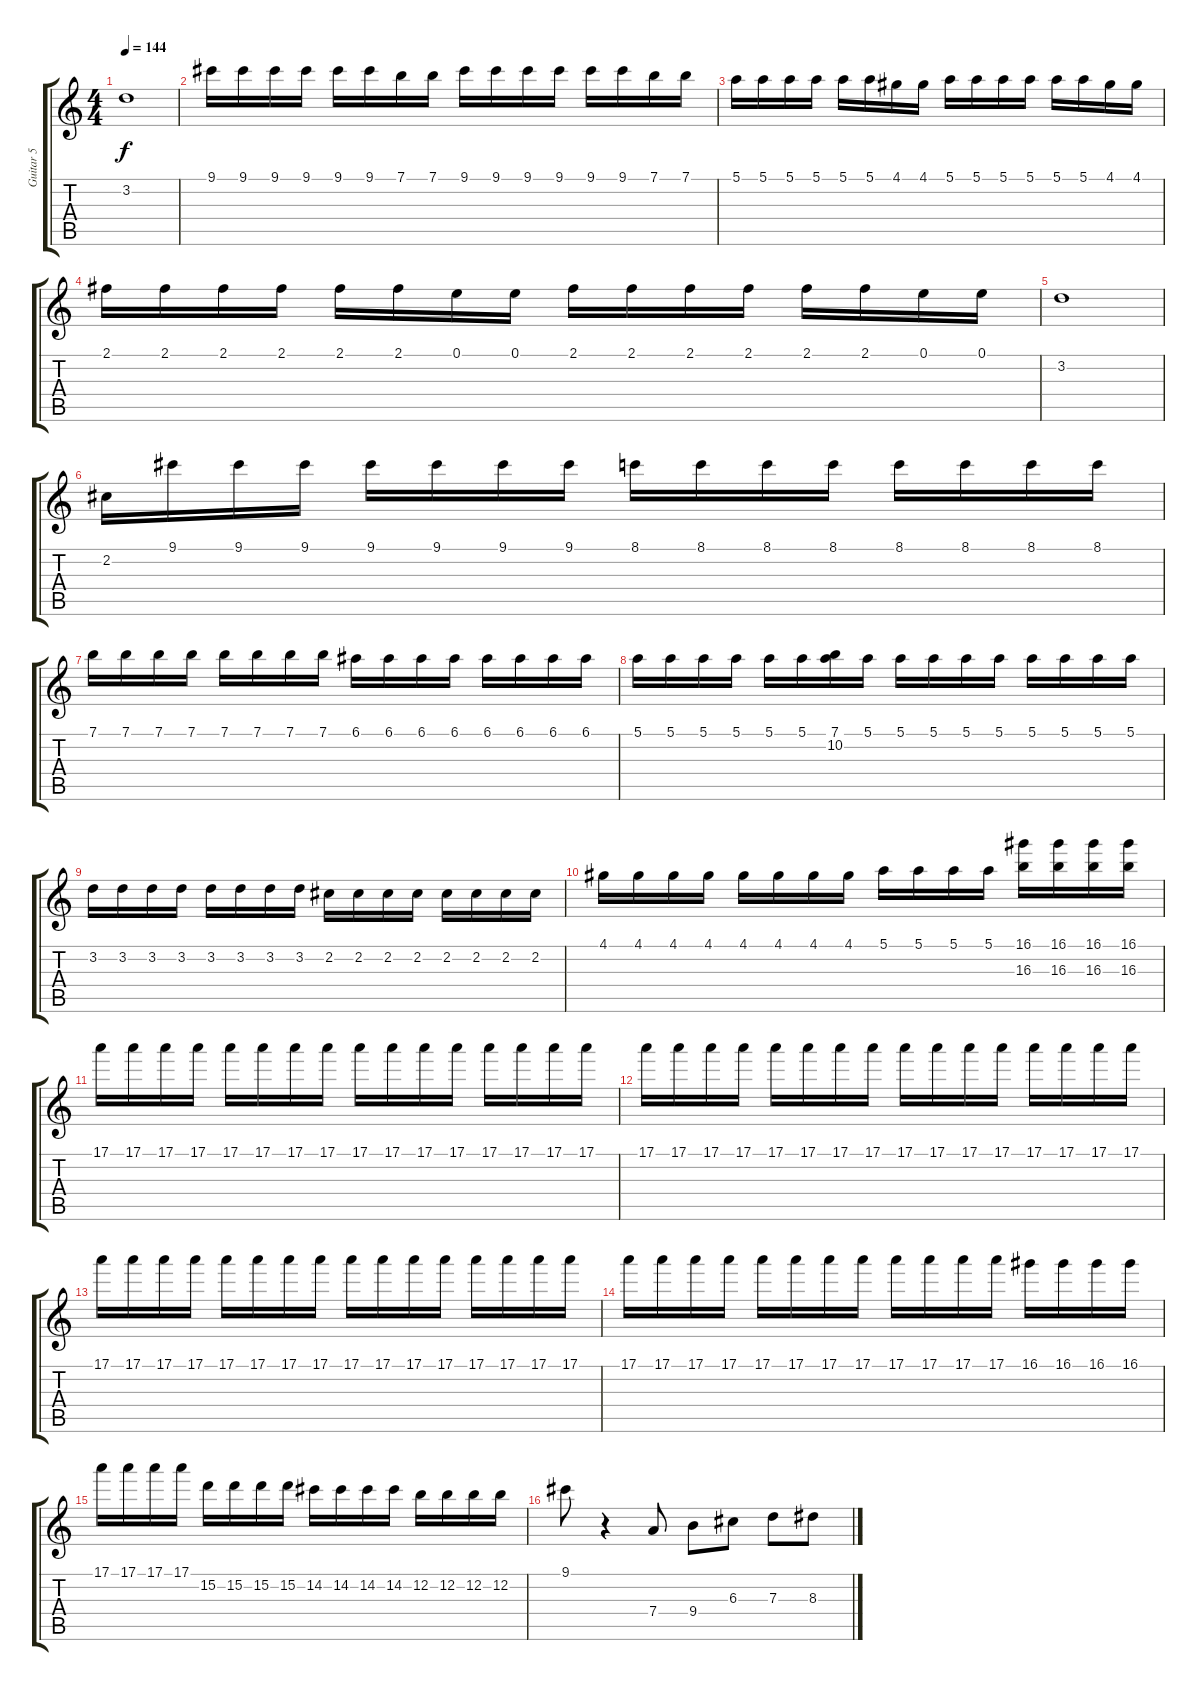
\track ("Guitar 5" "Guitar 5") {instrument acousticguitarnylon}
\staff {score tabs}
\tuning (E4 B3 G3 D3 A2 E2) {hide}
\ts (4 4)
\tempo 144
\clef g2
\ks c
3.2.1{dy f} |
9.1.16 9.1.16 9.1.16 9.1.16 9.1.16 9.1.16 7.1.16 7.1.16 9.1.16 9.1.16 9.1.16 9.1.16 9.1.16 9.1.16 7.1.16 7.1.16 |
5.1.16 5.1.16 5.1.16 5.1.16 5.1.16 5.1.16 4.1.16 4.1.16 5.1.16 5.1.16 5.1.16 5.1.16 5.1.16 5.1.16 4.1.16 4.1.16 |
2.1.16 2.1.16 2.1.16 2.1.16 2.1.16 2.1.16 0.1.16 0.1.16 2.1.16 2.1.16 2.1.16 2.1.16 2.1.16 2.1.16 0.1.16 0.1.16 |
3.2.1 |
2.2.16 9.1.16 9.1.16 9.1.16 9.1.16 9.1.16 9.1.16 9.1.16 8.1.16 8.1.16 8.1.16 8.1.16 8.1.16 8.1.16 8.1.16 8.1.16 |
7.1.16 7.1.16 7.1.16 7.1.16 7.1.16 7.1.16 7.1.16 7.1.16 6.1.16 6.1.16 6.1.16 6.1.16 6.1.16 6.1.16 6.1.16 6.1.16 |
5.1.16 5.1.16 5.1.16 5.1.16 5.1.16 5.1.16 (7.1 10.2).16 5.1.16 5.1.16 5.1.16 5.1.16 5.1.16 5.1.16 5.1.16 5.1.16 5.1.16 |
3.2.16 3.2.16 3.2.16 3.2.16 3.2.16 3.2.16 3.2.16 3.2.16 2.2.16 2.2.16 2.2.16 2.2.16 2.2.16 2.2.16 2.2.16 2.2.16 |
4.1.16 4.1.16 4.1.16 4.1.16 4.1.16 4.1.16 4.1.16 4.1.16 5.1.16 5.1.16 5.1.16 5.1.16 (16.1 16.3).16 (16.1 16.3).16 (16.1 16.3).16 (16.1 16.3).16 |
17.1.16 17.1.16 17.1.16 17.1.16 17.1.16 17.1.16 17.1.16 17.1.16 17.1.16 17.1.16 17.1.16 17.1.16 17.1.16 17.1.16 17.1.16 17.1.16 |
17.1.16 17.1.16 17.1.16 17.1.16 17.1.16 17.1.16 17.1.16 17.1.16 17.1.16 17.1.16 17.1.16 17.1.16 17.1.16 17.1.16 17.1.16 17.1.16 |
17.1.16 17.1.16 17.1.16 17.1.16 17.1.16 17.1.16 17.1.16 17.1.16 17.1.16 17.1.16 17.1.16 17.1.16 17.1.16 17.1.16 17.1.16 17.1.16 |
17.1.16 17.1.16 17.1.16 17.1.16 17.1.16 17.1.16 17.1.16 17.1.16 17.1.16 17.1.16 17.1.16 17.1.16 16.1.16 16.1.16 16.1.16 16.1.16 |
17.1.16 17.1.16 17.1.16 17.1.16 15.2.16 15.2.16 15.2.16 15.2.16 14.2.16 14.2.16 14.2.16 14.2.16 12.2.16 12.2.16 12.2.16 12.2.16 |
9.1.8 r.4 7.4.8 9.4.8 6.3.8 7.3.8 8.3.8
